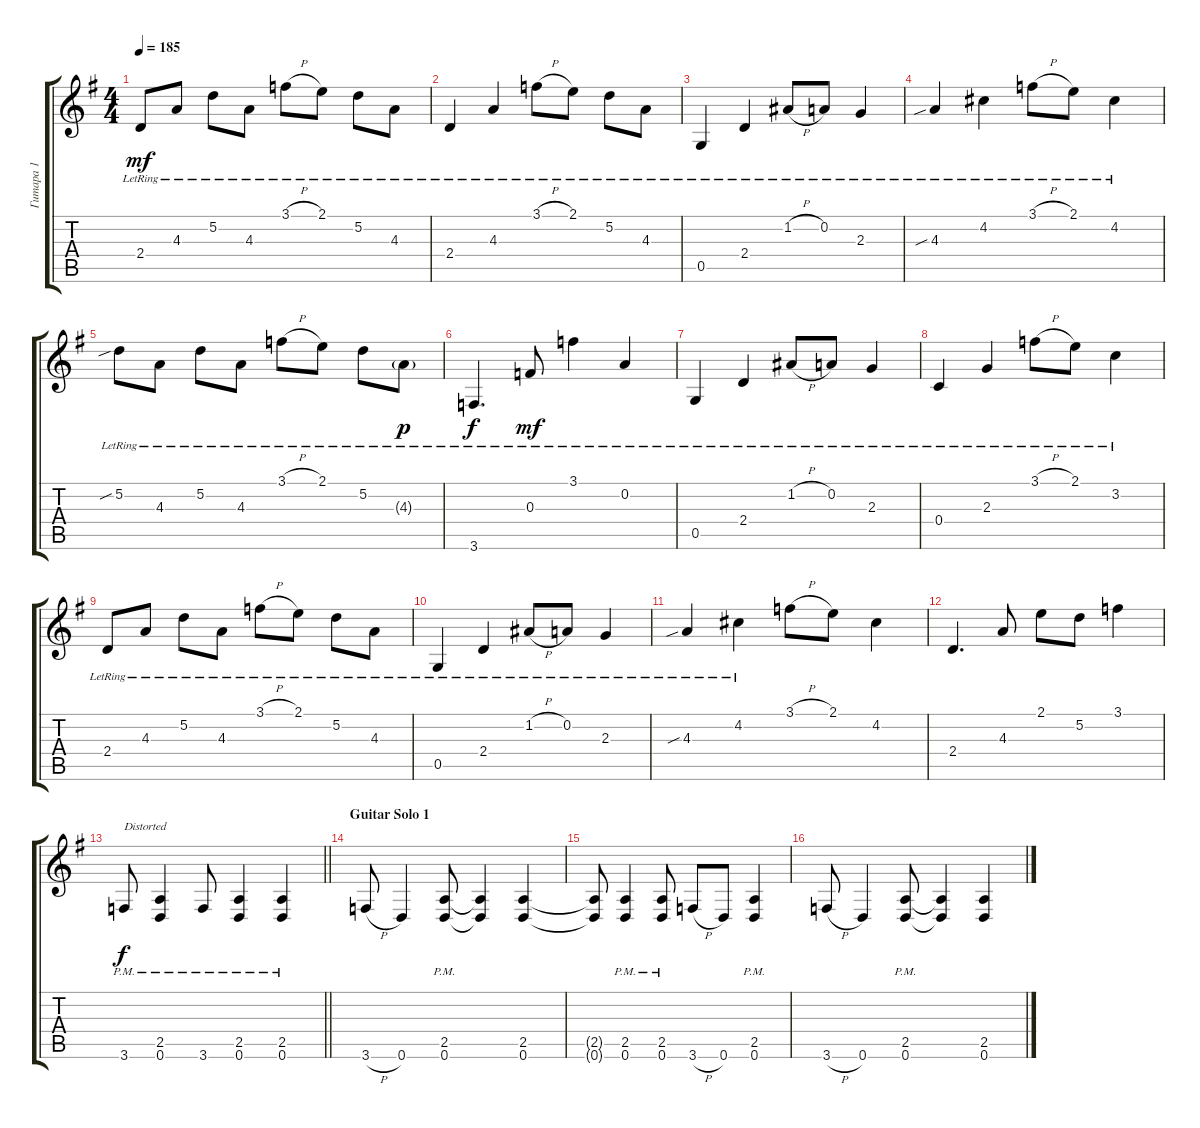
\track ("Гитара 1" "Гитара 1") {instrument distortionguitar}
\staff {score tabs}
\tuning (D4 A3 F3 C3 G2 D2) {hide}
\ts (4 4)
\tempo 185
\clef g2
\ks eminor
2.4{lr}.8{dy mf} 4.3{lr}.8 5.2{lr}.8 4.3{lr}.8 3.1{h lr}.8 2.1{lr}.8 5.2{lr}.8 4.3{lr}.8 |
2.4{lr}.4 4.3{lr}.4 3.1{h lr}.8 2.1{lr}.8 5.2{lr}.8 4.3{lr}.8 |
0.5{lr}.4 2.4{lr}.4 1.2{h lr}.8 0.2{lr}.8 2.3{lr}.4 |
4.3{sib lr}.4 4.2{lr}.4 3.1{h lr}.8 2.1{lr}.8 4.2{lr}.4 |
5.2{sib lr}.8 4.3{lr}.8 5.2{lr}.8 4.3{lr}.8 3.1{h lr}.8 2.1{lr}.8 5.2{lr}.8 4.3{g lr}.8{dy p} |
3.6{lr}.4{d dy f} 0.3{lr}.8{dy mf} 3.1{lr}.4 0.2{lr}.4 |
0.5{lr}.4 2.4{lr}.4 1.2{h lr}.8 0.2{lr}.8 2.3{lr}.4 |
0.4{lr}.4 2.3{lr}.4 3.1{h lr}.8 2.1{lr}.8 3.2{lr}.4 |
2.4{lr}.8 4.3{lr}.8 5.2{lr}.8 4.3{lr}.8 3.1{h lr}.8 2.1{lr}.8 5.2{lr}.8 4.3{lr}.8 |
0.5{lr}.4 2.4{lr}.4 1.2{h lr}.8 0.2{lr}.8 2.3{lr}.4 |
4.3{sib lr}.4 4.2{lr}.4 3.1{h}.8 2.1.8 4.2.4 |
2.4.4{d} 4.3.8 2.1.8 5.2.8 3.1.4 |
\barLineRight lightlight
3.6{pm}.8{txt "Distorted" dy f volume 8 balance 11 instrument distortionguitar} (2.5{pm} 0.6{pm}).4 3.6{pm}.8 (2.5{pm} 0.6{pm}).4 (2.5{pm} 0.6{pm}).4 |
\section ("" "Guitar Solo 1")
3.6{h}.8 0.6.4 (2.5{pm} 0.6{pm}).8 (2.5{t} 0.6{t}).4 (2.5 0.6).4 |
(2.5{t} 0.6{t}).8 (2.5{pm} 0.6{pm}).4 (2.5{pm} 0.6{pm}).8 3.6{h}.8 0.6.8 (2.5{pm} 0.6{pm}).4 |
3.6{h}.8 0.6.4 (2.5{pm} 0.6{pm}).8 (2.5{t} 0.6{t}).4 (2.5 0.6).4
